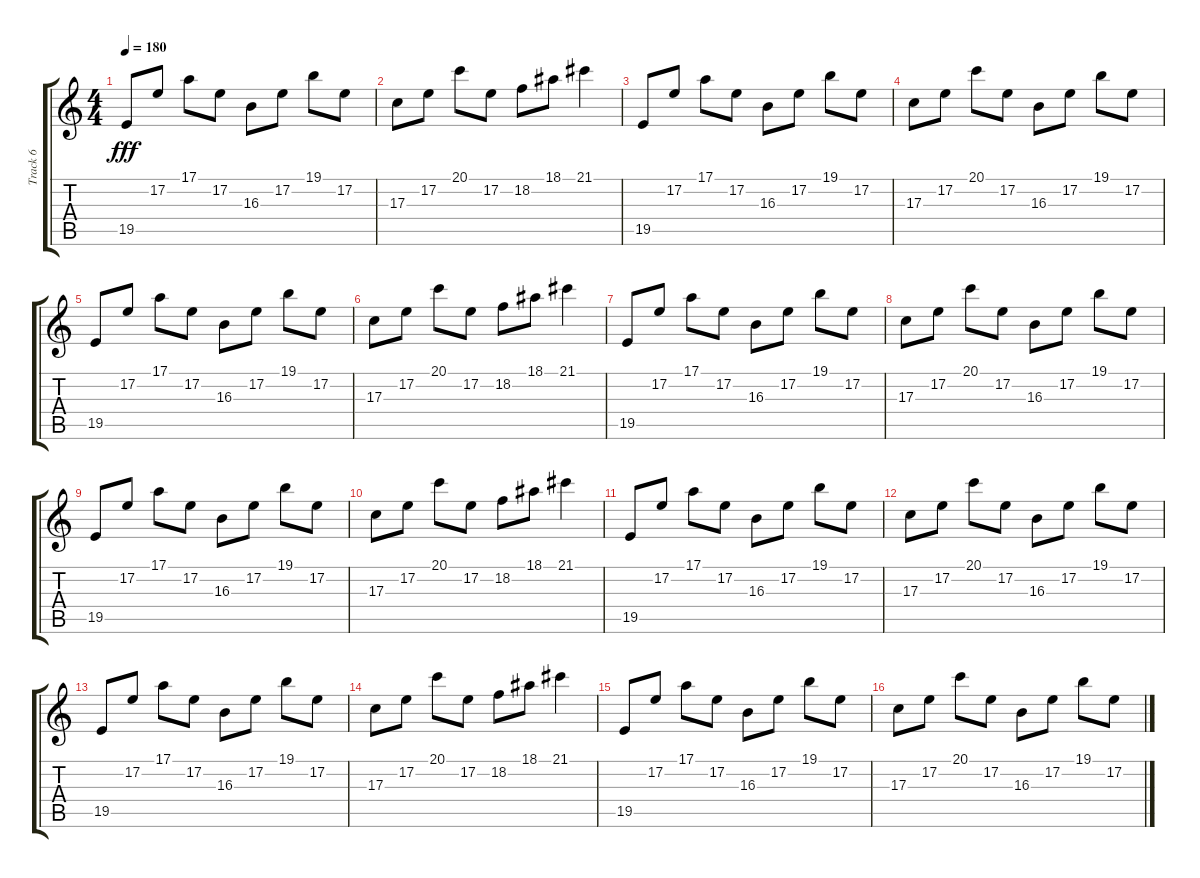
\track ("Track 6" "Track 6") {instrument stringensemble1}
\staff {score tabs}
\tuning (E4 B3 G3 D3 A2 E2) {hide}
\ts (4 4)
\tempo 180
\clef g2
\ks c
19.5.8{dy fff} 17.2.8 17.1.8 17.2.8 16.3.8 17.2.8 19.1.8 17.2.8 |
17.3.8 17.2.8 20.1.8 17.2.8 18.2.8 18.1.8 21.1.4 |
19.5.8 17.2.8 17.1.8 17.2.8 16.3.8 17.2.8 19.1.8 17.2.8 |
17.3.8 17.2.8 20.1.8 17.2.8 16.3.8 17.2.8 19.1.8 17.2.8 |
19.5.8 17.2.8 17.1.8 17.2.8 16.3.8 17.2.8 19.1.8 17.2.8 |
17.3.8 17.2.8 20.1.8 17.2.8 18.2.8 18.1.8 21.1.4 |
19.5.8 17.2.8 17.1.8 17.2.8 16.3.8 17.2.8 19.1.8 17.2.8 |
17.3.8 17.2.8 20.1.8 17.2.8 16.3.8 17.2.8 19.1.8 17.2.8 |
19.5.8 17.2.8 17.1.8 17.2.8 16.3.8 17.2.8 19.1.8 17.2.8 |
17.3.8 17.2.8 20.1.8 17.2.8 18.2.8 18.1.8 21.1.4 |
19.5.8 17.2.8 17.1.8 17.2.8 16.3.8 17.2.8 19.1.8 17.2.8 |
17.3.8 17.2.8 20.1.8 17.2.8 16.3.8 17.2.8 19.1.8 17.2.8 |
19.5.8 17.2.8 17.1.8 17.2.8 16.3.8 17.2.8 19.1.8 17.2.8 |
17.3.8 17.2.8 20.1.8 17.2.8 18.2.8 18.1.8 21.1.4 |
19.5.8 17.2.8 17.1.8 17.2.8 16.3.8 17.2.8 19.1.8 17.2.8 |
17.3.8 17.2.8 20.1.8 17.2.8 16.3.8 17.2.8 19.1.8 17.2.8
